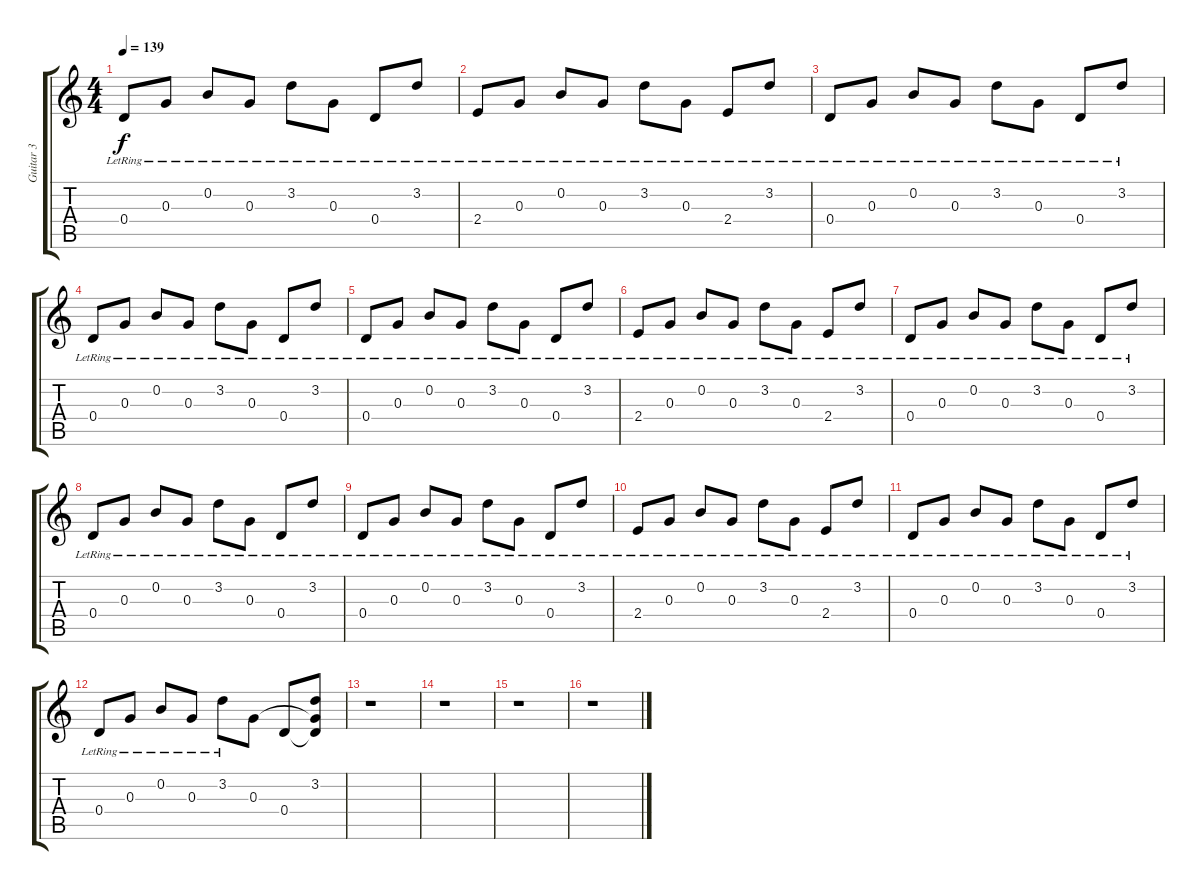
\track ("Guitar 3" "Guitar 3") {instrument electricguitarclean}
\staff {score tabs}
\tuning (E4 B3 G3 D3 A2 D2) {hide}
\ts (4 4)
\tempo 139
\clef g2
\ks c
0.4{lr}.8{dy f} 0.3{lr}.8 0.2{lr}.8 0.3{lr}.8 3.2{lr}.8 0.3{lr}.8 0.4{lr}.8 3.2{lr}.8 |
2.4{lr}.8 0.3{lr}.8 0.2{lr}.8 0.3{lr}.8 3.2{lr}.8 0.3{lr}.8 2.4{lr}.8 3.2{lr}.8 |
0.4{lr}.8 0.3{lr}.8 0.2{lr}.8 0.3{lr}.8 3.2{lr}.8 0.3{lr}.8 0.4{lr}.8 3.2{lr}.8 |
0.4{lr}.8 0.3{lr}.8 0.2{lr}.8 0.3{lr}.8 3.2{lr}.8 0.3{lr}.8 0.4{lr}.8 3.2{lr}.8 |
0.4{lr}.8 0.3{lr}.8 0.2{lr}.8 0.3{lr}.8 3.2{lr}.8 0.3{lr}.8 0.4{lr}.8 3.2{lr}.8 |
2.4{lr}.8 0.3{lr}.8 0.2{lr}.8 0.3{lr}.8 3.2{lr}.8 0.3{lr}.8 2.4{lr}.8 3.2{lr}.8 |
0.4{lr}.8 0.3{lr}.8 0.2{lr}.8 0.3{lr}.8 3.2{lr}.8 0.3{lr}.8 0.4{lr}.8 3.2{lr}.8 |
0.4{lr}.8 0.3{lr}.8 0.2{lr}.8 0.3{lr}.8 3.2{lr}.8 0.3{lr}.8 0.4{lr}.8 3.2{lr}.8 |
0.4{lr}.8 0.3{lr}.8 0.2{lr}.8 0.3{lr}.8 3.2{lr}.8 0.3{lr}.8 0.4{lr}.8 3.2{lr}.8 |
2.4{lr}.8 0.3{lr}.8 0.2{lr}.8 0.3{lr}.8 3.2{lr}.8 0.3{lr}.8 2.4{lr}.8 3.2{lr}.8 |
0.4{lr}.8 0.3{lr}.8 0.2{lr}.8 0.3{lr}.8 3.2{lr}.8 0.3{lr}.8 0.4{lr}.8 3.2{lr}.8 |
0.4{lr}.8 0.3{lr}.8 0.2{lr}.8 0.3{lr}.8 3.2{lr}.8 0.3.8 0.4.8 (3.2 0.3{t} 0.4{t}).8 |
r.1 |
r.1 |
r.1 |
r.1
